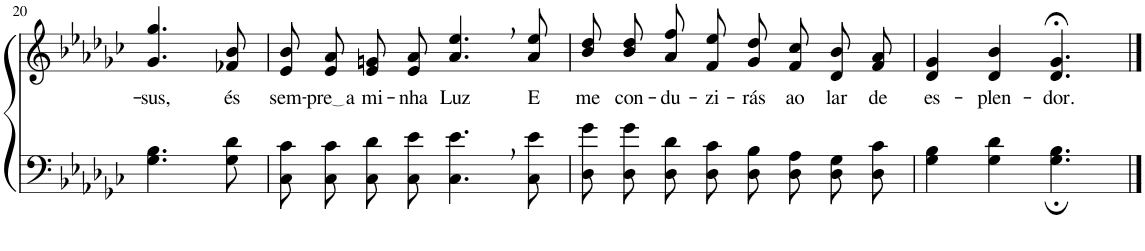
**kern	**kern	**text
*part2	*part1	*part1
*staff2	*staff1	*staff1
*I"Parte III e IV	*I"Parte I e II	*
!!LO:PB:g=z
*clefF4	*clefG2	*
*Trd2c3	*Trd2c3	*
*k[b-e-a-d-g-c-]	*k[b-e-a-d-g-c-]	*
*M4/4	*M4/4	*
=20	=20	=20
!	!	!LO:LY:b
4.G-\ 4.B-\	4.g-/ 4.gg-/	sus,
!	!	!LO:LY:b
8G-\ 8d-\	8f-X/ 8b-/	és
=21	=21	=21
!	!	!LO:LY:b
8C-\ 8c-\L	8e-/ 8b-/L	sem-
!	!	!LO:LY:b
8C-\ 8c-\J	8e-/ 8a-/J	pre a
!	!	!LO:LY:b
8C-\ 8d-\L	8e-/ 8gn/L	mi-
!	!	!LO:LY:b
8C-\ 8e-\J	8e-/ 8a-/J	-nha
!	!	!LO:LY:b
4.C-\, 4.e-\,	4.a-/, 4.ee-/,	Luz
!	!	!LO:LY:b
8C-\ 8e-\	8a-/ 8ee-/	E
=22	=22	=22
!	!	!LO:LY:b
8D-\ 8g-\L	8b-\ 8dd-\L	me
!	!	!LO:LY:b
8D-\ 8g-\J	8b-\ 8dd-\J	con-
!	!	!LO:LY:b
8D-\ 8d-\L	8a-\ 8ff\L	-du-
!	!	!LO:LY:b
8D-\ 8c-\J	8f\ 8ee-\J	-zi-
!	!	!LO:LY:b
8D-\ 8B-\L	8g-/ 8dd-/L	-rás
!	!	!LO:LY:b
8D-\ 8A-\J	8f/ 8cc-/J	ao
!	!	!LO:LY:b
8D-\ 8G-\L	8d-/ 8b-/L	lar
!	!	!LO:LY:b
8D-\ 8c-\J	8f/ 8a-/J	de
=23	=23	=23
!	!	!LO:LY:b
4G-\ 4B-\	4d-/ 4g-/	es-
!	!	!LO:LY:b
4G-\ 4d-\	4d-/ 4b-/	-plen-
!	!	!LO:LY:b
4.G-\; 4.B-\;	4.d-/;< 4.g-/;<	-dor.
==	==	==
*-	*-	*-
